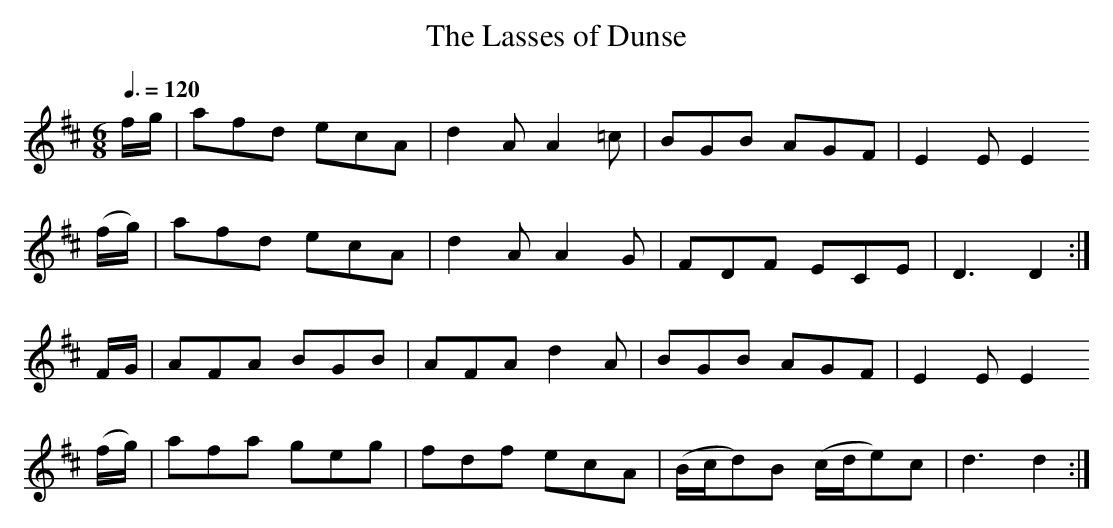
X:1
T:The Lasses of Dunse
M:6/8
L:1/8
Q:3/8=120
K:D major
 f/g/ |afd ecA|d2A A2=c| BGB      AGF    |E2E E2
(f/g/)|afd ecA|d2A A2G | FDF      ECE    |D3  D2:|
 F/G/ |AFA BGB|AFA d2A | BGB      AGF    |E2E E2
(f/g/)|afa geg|fdf ecA |(B/c/d)B (c/d/e)c|d3  d2:|
